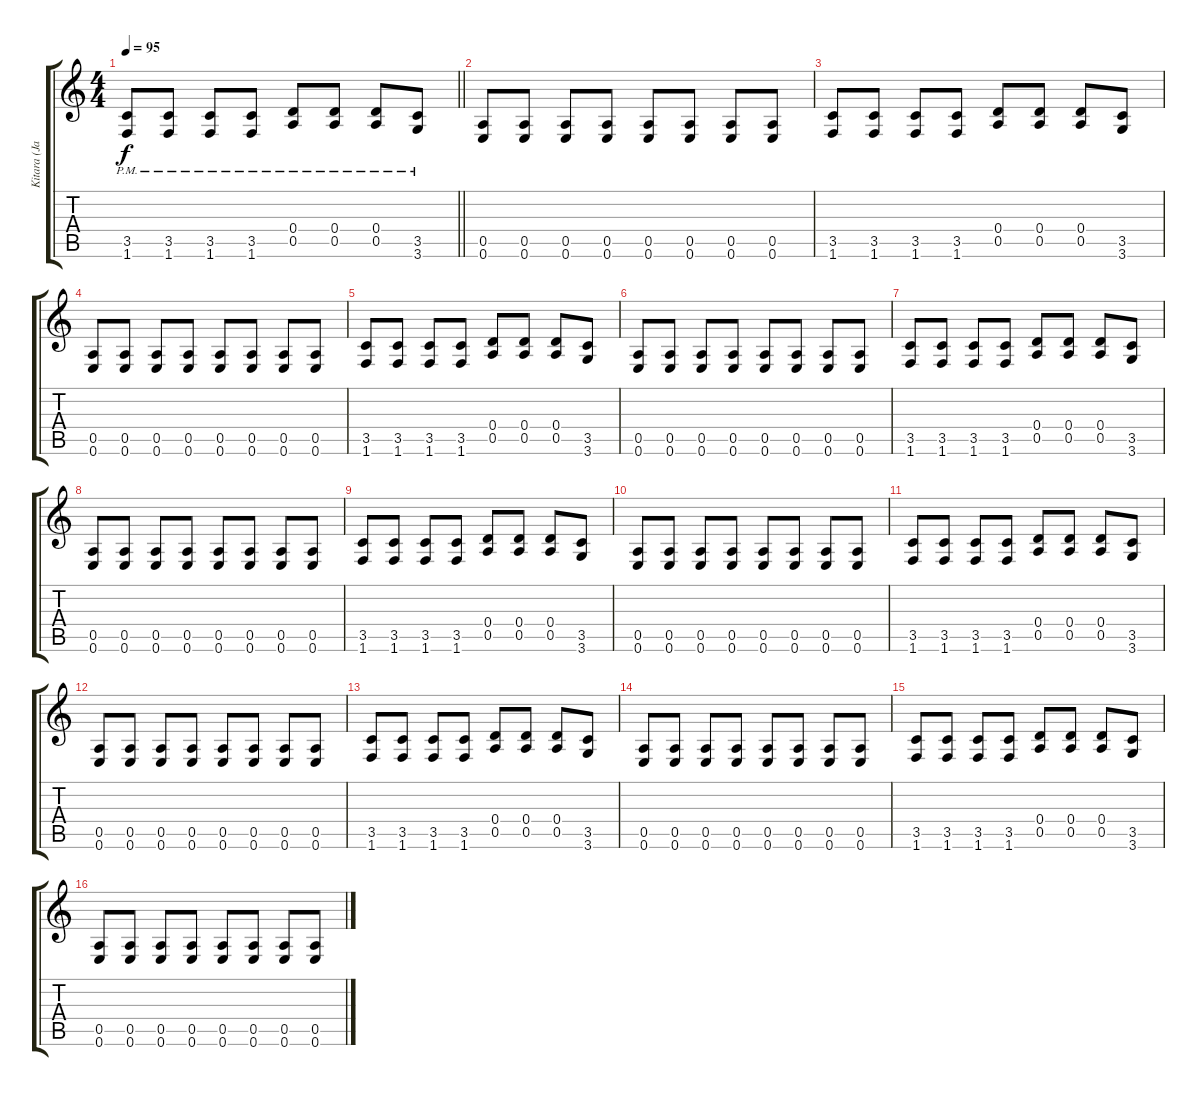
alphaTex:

\track ("Kitara (Jari Huttunen, em. Karri Rämö)" "Kitara (Ja") {instrument distortionguitar}
\staff {score tabs}
\tuning (E4 B3 G3 D3 A2 E2) {hide}
\ts (4 4)
\tempo 95
\clef g2
\barLineRight lightlight
\ks c
(3.5{pm} 1.6{pm}).8{dy f} (3.5{pm} 1.6{pm}).8 (3.5{pm} 1.6{pm}).8 (3.5{pm} 1.6{pm}).8 (0.4{pm} 0.5{pm}).8 (0.4{pm} 0.5{pm}).8 (0.4{pm} 0.5{pm}).8 (3.5{pm} 3.6{pm}).8 |
(0.5 0.6).8 (0.5 0.6).8 (0.5 0.6).8 (0.5 0.6).8 (0.5 0.6).8 (0.5 0.6).8 (0.5 0.6).8 (0.5 0.6).8 |
(3.5 1.6).8 (3.5 1.6).8 (3.5 1.6).8 (3.5 1.6).8 (0.4 0.5).8 (0.4 0.5).8 (0.4 0.5).8 (3.5 3.6).8 |
(0.5 0.6).8 (0.5 0.6).8 (0.5 0.6).8 (0.5 0.6).8 (0.5 0.6).8 (0.5 0.6).8 (0.5 0.6).8 (0.5 0.6).8 |
(3.5 1.6).8 (3.5 1.6).8 (3.5 1.6).8 (3.5 1.6).8 (0.4 0.5).8 (0.4 0.5).8 (0.4 0.5).8 (3.5 3.6).8 |
(0.5 0.6).8 (0.5 0.6).8 (0.5 0.6).8 (0.5 0.6).8 (0.5 0.6).8 (0.5 0.6).8 (0.5 0.6).8 (0.5 0.6).8 |
(3.5 1.6).8 (3.5 1.6).8 (3.5 1.6).8 (3.5 1.6).8 (0.4 0.5).8 (0.4 0.5).8 (0.4 0.5).8 (3.5 3.6).8 |
(0.5 0.6).8 (0.5 0.6).8 (0.5 0.6).8 (0.5 0.6).8 (0.5 0.6).8 (0.5 0.6).8 (0.5 0.6).8 (0.5 0.6).8 |
(3.5 1.6).8 (3.5 1.6).8 (3.5 1.6).8 (3.5 1.6).8 (0.4 0.5).8 (0.4 0.5).8 (0.4 0.5).8 (3.5 3.6).8 |
(0.5 0.6).8 (0.5 0.6).8 (0.5 0.6).8 (0.5 0.6).8 (0.5 0.6).8 (0.5 0.6).8 (0.5 0.6).8 (0.5 0.6).8 |
(3.5 1.6).8 (3.5 1.6).8 (3.5 1.6).8 (3.5 1.6).8 (0.4 0.5).8 (0.4 0.5).8 (0.4 0.5).8 (3.5 3.6).8 |
(0.5 0.6).8 (0.5 0.6).8 (0.5 0.6).8 (0.5 0.6).8 (0.5 0.6).8 (0.5 0.6).8 (0.5 0.6).8 (0.5 0.6).8 |
(3.5 1.6).8 (3.5 1.6).8 (3.5 1.6).8 (3.5 1.6).8 (0.4 0.5).8 (0.4 0.5).8 (0.4 0.5).8 (3.5 3.6).8 |
(0.5 0.6).8 (0.5 0.6).8 (0.5 0.6).8 (0.5 0.6).8 (0.5 0.6).8 (0.5 0.6).8 (0.5 0.6).8 (0.5 0.6).8 |
(3.5 1.6).8 (3.5 1.6).8 (3.5 1.6).8 (3.5 1.6).8 (0.4 0.5).8 (0.4 0.5).8 (0.4 0.5).8 (3.5 3.6).8 |
(0.5 0.6).8 (0.5 0.6).8 (0.5 0.6).8 (0.5 0.6).8 (0.5 0.6).8 (0.5 0.6).8 (0.5 0.6).8 (0.5 0.6).8
